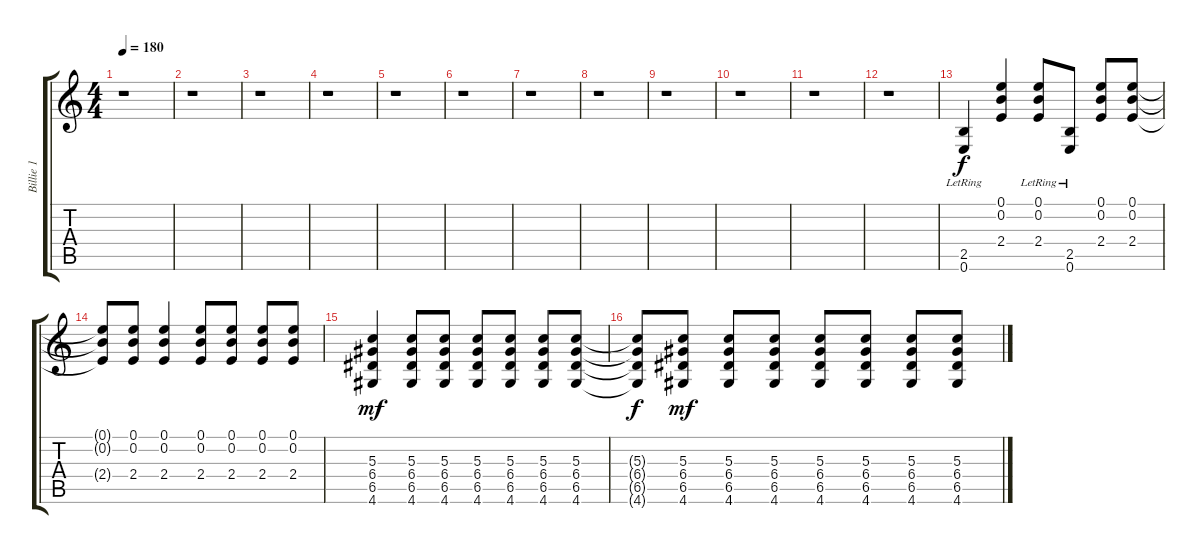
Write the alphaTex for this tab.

\track ("Billie 1" "Billie 1") {instrument distortionguitar}
\staff {score tabs}
\tuning (E4 B3 G3 D3 A2 E2) {hide}
\ts (4 4)
\tempo 180
\clef g2
\ks c
r.1{dy f instrument distortionguitar} |
r.1 |
r.1 |
r.1 |
r.1 |
r.1 |
r.1 |
r.1 |
r.1 |
r.1 |
r.1 |
r.1 |
(2.5{lr} 0.6).4{instrument distortionguitar} (0.1 0.2 2.4).4 (0.1{lr} 0.2{lr} 2.4).8 (2.5{lr} 0.6{lr}).8 (0.1 0.2 2.4).8 (0.1 0.2 2.4).8 |
(0.1{t} 0.2{t} 2.4{t}).8 (0.1 0.2 2.4).8 (0.1 0.2 2.4).4 (0.1 0.2 2.4).8 (0.1 0.2 2.4).8 (0.1 0.2 2.4).8 (0.1 0.2 2.4).8 |
(5.3 6.4 6.5 4.6).4{dy mf} (5.3 6.4 6.5 4.6).8 (5.3 6.4 6.5 4.6).8 (5.3 6.4 6.5 4.6).8 (5.3 6.4 6.5 4.6).8 (5.3 6.4 6.5 4.6).8 (5.3 6.4 6.5 4.6).8 |
(5.3{t} 6.4{t} 6.5{t} 4.6{t}).8{dy f} (5.3 6.4 6.5 4.6).8{dy mf} (5.3 6.4 6.5 4.6).8 (5.3 6.4 6.5 4.6).8 (5.3 6.4 6.5 4.6).8 (5.3 6.4 6.5 4.6).8 (5.3 6.4 6.5 4.6).8 (5.3 6.4 6.5 4.6).8
